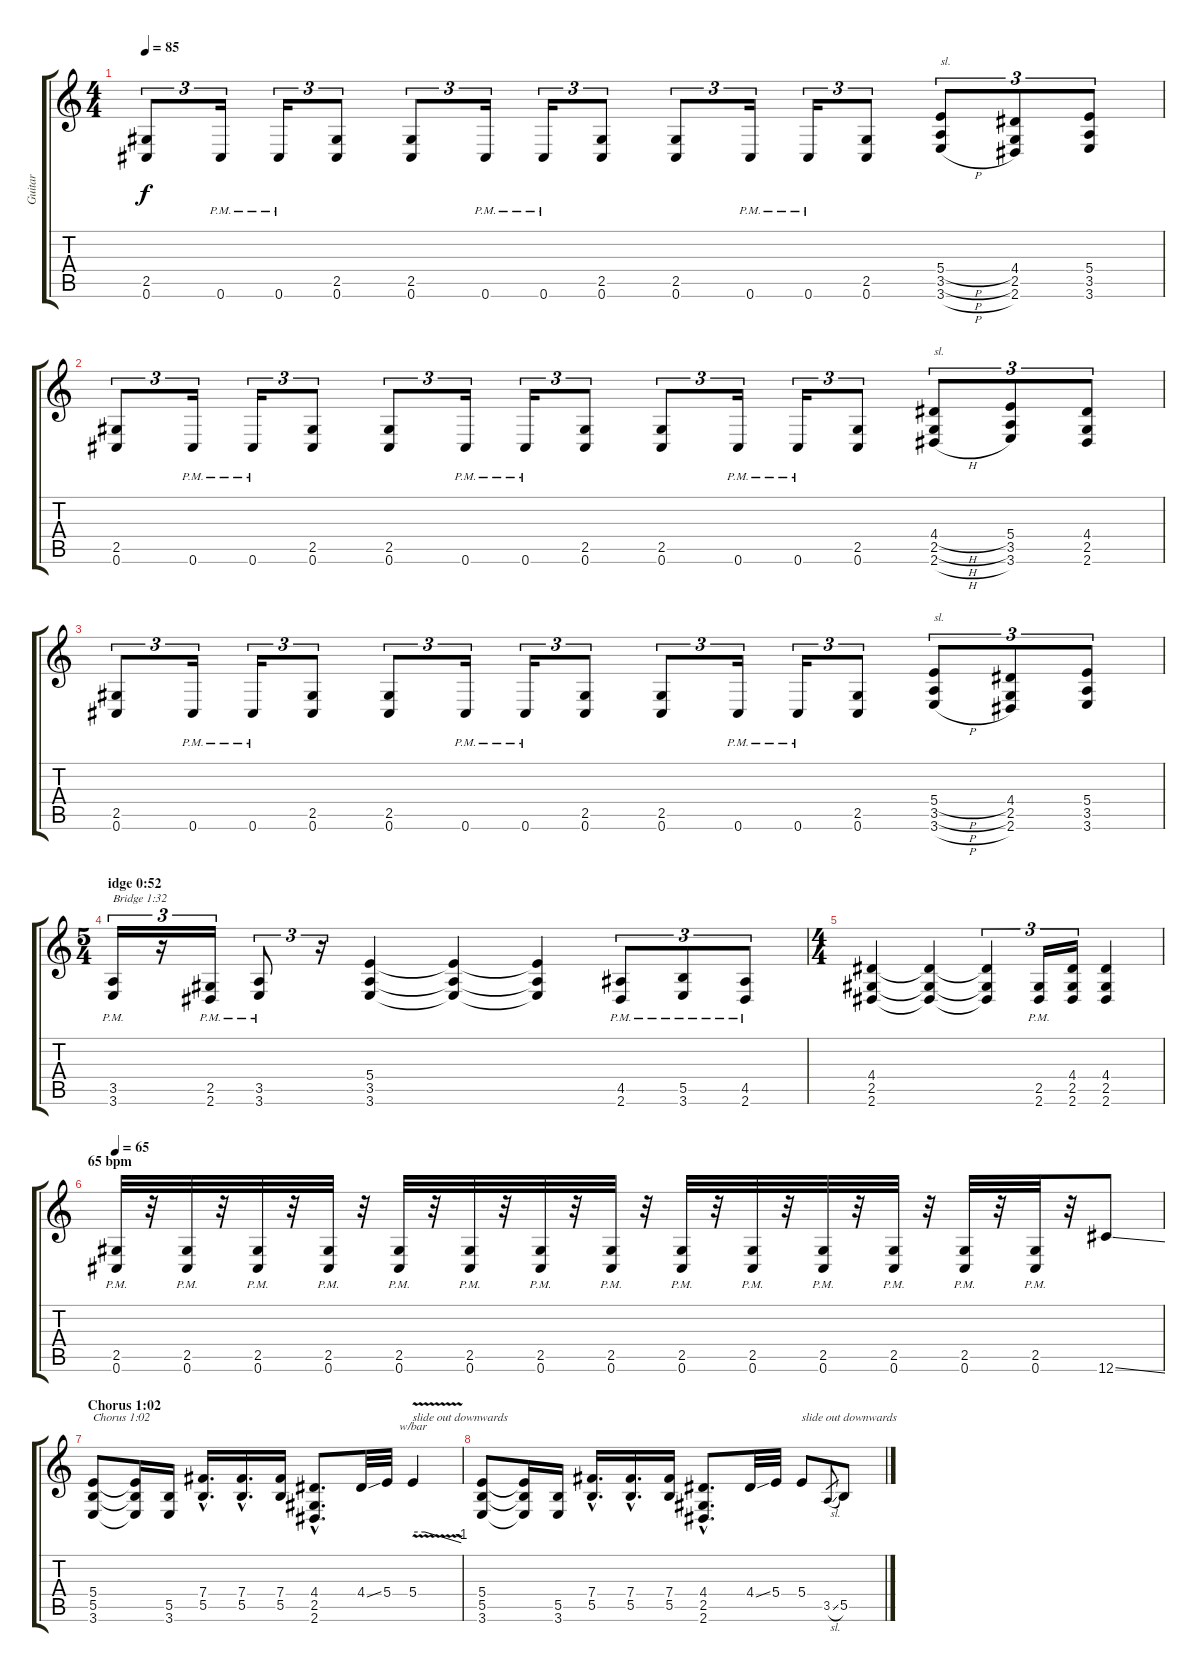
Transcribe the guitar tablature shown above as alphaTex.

\track ("Guitar" "Guitar") {instrument distortionguitar}
\staff {score tabs}
\tuning (Db4 Ab3 E3 B2 Gb2 Db2) {hide}
\ts (4 4)
\tempo 85
\clef g2
\ks c
(2.5 0.6).8{tu (3 2) dy f} 0.6{pm}.16{tu (3 2)} 0.6{pm}.16{tu (3 2)} (2.5 0.6).8{tu (3 2)} (2.5 0.6).8{tu (3 2)} 0.6{pm}.16{tu (3 2)} 0.6{pm}.16{tu (3 2)} (2.5 0.6).8{tu (3 2)} (2.5 0.6).8{tu (3 2)} 0.6{pm}.16{tu (3 2)} 0.6{pm}.16{tu (3 2)} (2.5 0.6).8{tu (3 2)} (5.4{h} 3.5{h} 3.6{h}).8{tu (3 2) txt "sl."} (4.4 2.5 2.6).8{tu (3 2)} (5.4 3.5 3.6).8{tu (3 2)} |
(2.5 0.6).8{tu (3 2)} 0.6{pm}.16{tu (3 2)} 0.6{pm}.16{tu (3 2)} (2.5 0.6).8{tu (3 2)} (2.5 0.6).8{tu (3 2)} 0.6{pm}.16{tu (3 2)} 0.6{pm}.16{tu (3 2)} (2.5 0.6).8{tu (3 2)} (2.5 0.6).8{tu (3 2)} 0.6{pm}.16{tu (3 2)} 0.6{pm}.16{tu (3 2)} (2.5 0.6).8{tu (3 2)} (4.4{h} 2.5{h} 2.6{h}).8{tu (3 2) txt "sl."} (5.4 3.5 3.6).8{tu (3 2)} (4.4 2.5 2.6).8{tu (3 2)} |
(2.5 0.6).8{tu (3 2)} 0.6{pm}.16{tu (3 2)} 0.6{pm}.16{tu (3 2)} (2.5 0.6).8{tu (3 2)} (2.5 0.6).8{tu (3 2)} 0.6{pm}.16{tu (3 2)} 0.6{pm}.16{tu (3 2)} (2.5 0.6).8{tu (3 2)} (2.5 0.6).8{tu (3 2)} 0.6{pm}.16{tu (3 2)} 0.6{pm}.16{tu (3 2)} (2.5 0.6).8{tu (3 2)} (5.4{h} 3.5{h} 3.6{h}).8{tu (3 2) txt "sl."} (4.4 2.5 2.6).8{tu (3 2)} (5.4 3.5 3.6).8{tu (3 2)} |
\ts (5 4)
\section ("" "idge 0:52")
(3.5{pm} 3.6{pm}).16{tu (3 2) txt "Bridge 1:32"} r.16{tu (3 2)} (2.5{pm} 2.6{pm}).16{tu (3 2)} (3.5{pm} 3.6{pm}).8{tu (3 2)} r.16{tu (3 2)} (5.4 3.5 3.6).4 (5.4{t} 3.5{t} 3.6{t}).4 (5.4{t} 3.5{t} 3.6{t}).4 (4.5{pm} 2.6{pm}).8{tu (3 2)} (5.5{pm} 3.6{pm}).8{tu (3 2)} (4.5{pm} 2.6{pm}).8{tu (3 2)} |
\ts (4 4)
(4.4 2.5 2.6).4 (4.4{t} 2.5{t} 2.6{t}).4 (4.4{t} 2.5{t} 2.6{t}).4{tu (3 2)} (2.5{pm} 2.6{pm}).16{tu (3 2)} (4.4 2.5 2.6).16{tu (3 2)} (4.4 2.5 2.6).4 |
\section ("" "65 bpm")
\tempo 65
(2.5{pm} 0.6{pm}).32 r.32 (2.5{pm} 0.6{pm}).32 r.32 (2.5{pm} 0.6{pm}).32 r.32 (2.5{pm} 0.6{pm}).32 r.32 (2.5{pm} 0.6{pm}).32 r.32 (2.5{pm} 0.6{pm}).32 r.32 (2.5{pm} 0.6{pm}).32 r.32 (2.5{pm} 0.6{pm}).32 r.32 (2.5{pm} 0.6{pm}).32 r.32 (2.5{pm} 0.6{pm}).32 r.32 (2.5{pm} 0.6{pm}).32 r.32 (2.5{pm} 0.6{pm}).32 r.32 (2.5{pm} 0.6{pm}).32 r.32 (2.5{pm} 0.6{pm}).32 r.32 12.6{ss}.8 |
\section ("" "Chorus 1:02")
(5.4 5.5 3.6).8{txt "Chorus 1:02"} (5.4{t} 5.5{t} 3.6{t}).16 (5.5 3.6).16 (7.4{hac} 5.5{hac}).16{d} (7.4{hac} 5.5{hac}).16{d} (7.4 5.5).16 (4.4{hac} 2.5{hac} 2.6{hac}).8{d} 4.4{ss}.32 5.4.32 5.4{v}.4{tbe (custom default 0 0 15 0 60 -4) txt "slide out downwards"} |
(5.4 5.5 3.6).8 (5.4{t} 5.5{t} 3.6{t}).16 (5.5 3.6).16 (7.4{hac} 5.5{hac}).16{d} (7.4{hac} 5.5{hac}).16{d} (7.4 5.5).16 (4.4{hac} 2.5{hac} 2.6{hac}).8{d} 4.4{ss}.32 5.4.32 5.4.8{txt "slide out downwards"} 3.5{sl}.8{gr} 5.5{ss}.8
